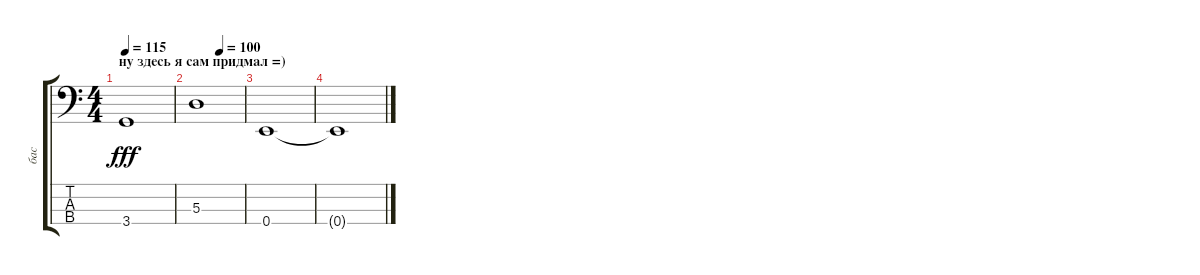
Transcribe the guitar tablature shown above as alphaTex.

\track ("бас" "бас") {instrument electricbassfinger}
\staff {score tabs}
\tuning (G2 D2 A1 E1) {hide}
\ts (4 4)
\section ("" "ну здесь я сам придмал =)")
\tempo 115
\clef f4
\ks c
3.4.1{dy fff} |
\tempo (100 0.5)
5.3.1 |
0.4.1 |
0.4{t}.1
